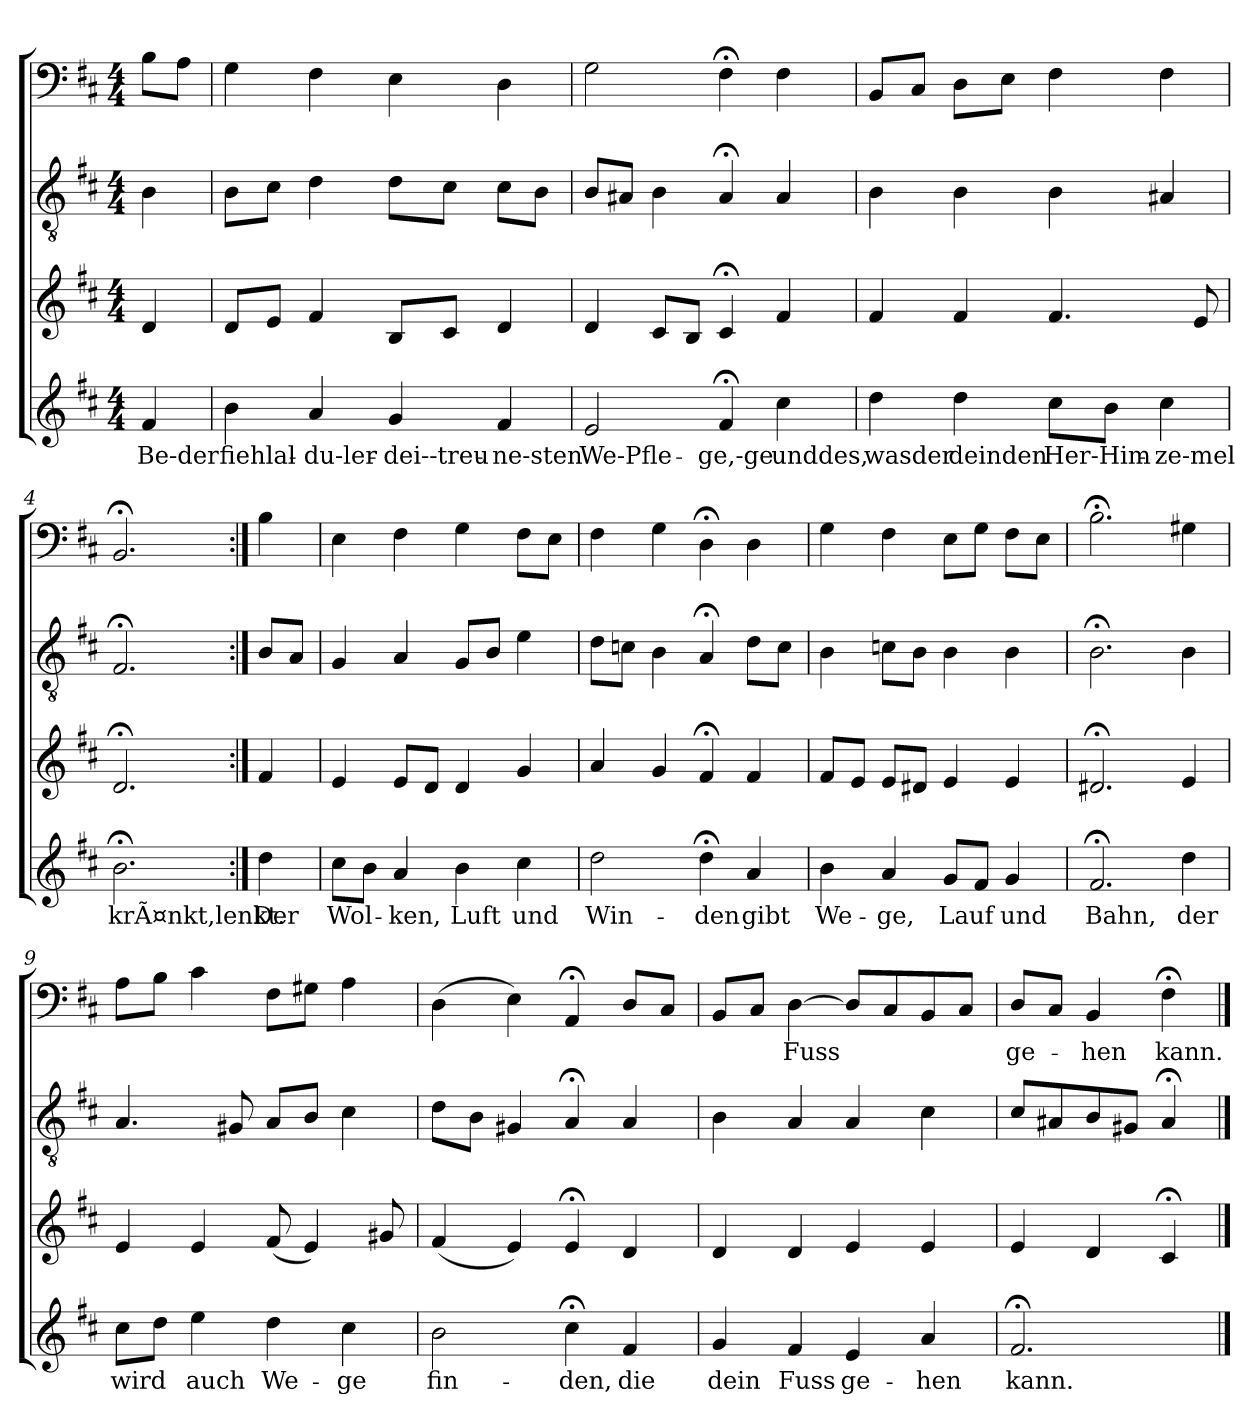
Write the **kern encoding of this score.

**kern	**text	**kern	**kern	**kern	**text
*part4	*part4	*part3	*part2	*part1	*part1
*staff4	*staff4	*staff3	*staff2	*staff1	*staff1
*clefG2	*	*clefG2	*clefGv2	*clefF4	*
*k[f#c#]	*	*k[f#c#]	*k[f#c#]	*k[f#c#]	*
*b:	*	*b:	*b:	*b:	*
*M4/4	*	*M4/4	*M4/4	*M4/4	*
=	=	=	=	=	=
4f#	Be-der	4d	4B	8BL	.
.	.	.	.	8AJ	.
=1	=1	=1	=1	=1	=1
4b	-fiehlal-	8dL	8BL	4G	.
.	.	8eJ	8c#J	.	.
4a	du-ler-	4f#	4d	4F#	.
4g	dei--treu-	8BL	8dL	4E	.
.	.	8c#J	8c#J	.	.
4f#	-ne-sten	4d	8c#L	4D	.
.	.	.	8BJ	.	.
=2	=2	=2	=2	=2	=2
2e	We-Pfle-	4d	8BL	2G	.
.	.	.	8A#XJ	.	.
.	.	8c#L	4B	.	.
.	.	8BJ	.	.	.
4f#;<	-ge,-ge	4c#;<	4A#;<	4F#;<	.
4cc#	unddes,	4f#	4A#	4F#	.
=3	=3	=3	=3	=3	=3
4dd	wasder	4f#	4B	8BBL	.
.	.	.	.	8C#J	.
4dd	deinden	4f#	4B	8DL	.
.	.	.	.	8EJ	.
8cc#L	Her-Him-	4.f#	4B	4F#	.
8bJ	.	.	.	.	.
4cc#	-ze-mel	.	4A#X	4F#	.
.	.	8e	.	.	.
=4	=4	=4	=4	=4	=4
2.b;<	krÃ¤nkt,lenkt.	2.d;<	2.F#;<	2.BB;<	.
=:|!	=:|!	=:|!	=:|!	=:|!	=:|!
4dd	Der	4f#	8BL	4B	.
.	.	.	8AJ	.	.
=5	=5	=5	=5	=5	=5
8cc#L	Wol-	4e	4G	4E	.
8bJ	.	.	.	.	.
4a	-ken,	8eL	4A	4F#	.
.	.	8dJ	.	.	.
4b	Luft	4d	8GL	4G	.
.	.	.	8BJ	.	.
4cc#	und	4g	4e	8F#L	.
.	.	.	.	8EJ	.
=6	=6	=6	=6	=6	=6
2dd	Win-	4a	8dL	4F#	.
.	.	.	8cnJ	.	.
.	.	4g	4B	4G	.
4dd;<	-den	4f#;<	4A;<	4D;<	.
4a	gibt	4f#	8dL	4D	.
.	.	.	8cJ	.	.
=7	=7	=7	=7	=7	=7
4b	We-	8f#L	4B	4G	.
.	.	8eJ	.	.	.
4a	-ge,	8eL	8cnL	4F#	.
.	.	8d#XJ	8BJ	.	.
8gL	Lauf	4e	4B	8EL	.
8f#J	.	.	.	8GJ	.
4g	und	4e	4B	8F#L	.
.	.	.	.	8EJ	.
=8	=8	=8	=8	=8	=8
2.f#;<	Bahn,	2.d#X;<	2.B;<	2.B;<	.
4dd	der	4e	4B	4G#X	.
=9	=9	=9	=9	=9	=9
8cc#L	wird	4e	4.A	8AL	.
8ddJ	.	.	.	8BJ	.
4ee	auch	4e	.	4c#	.
.	.	.	8G#X	.	.
4dd	We-	(8f#	8AL	8F#L	.
.	.	4e)	8BJ	8G#XJ	.
4cc#	-ge	.	4c#	4A	.
.	.	8g#X	.	.	.
=10	=10	=10	=10	=10	=10
2b	fin-	(4f#	8dL	(4D	.
.	.	.	8BJ	.	.
.	.	4e)	4G#X	4E)	.
4cc#;<	-den,	4e;<	4A;<	4AA;<	.
4f#	die	4d	4A	8DL	.
.	.	.	.	8C#J	.
=11	=11	=11	=11	=11	=11
4g	dein	4d	4B	8BBL	.
.	.	.	.	8C#J	.
4f#	Fuss	4d	4A	[4D	Fuss
4e	ge-	4e	4A	8DL]	.
.	.	.	.	8C#	.
4a	-hen	4e	4c#	8BB	.
.	.	.	.	8C#J	.
=12	=12	=12	=12	=12	=12
2.f#;<	kann.	4e	8c#L	8DL	ge-
.	.	.	8A#X	8C#J	.
.	.	4d	8B	4BB	-hen
.	.	.	8G#XJ	.	.
.	.	4c#;<	4A#;<	4F#;<	kann.
==	==	==	==	==	==
*-	*-	*-	*-	*-	*-
